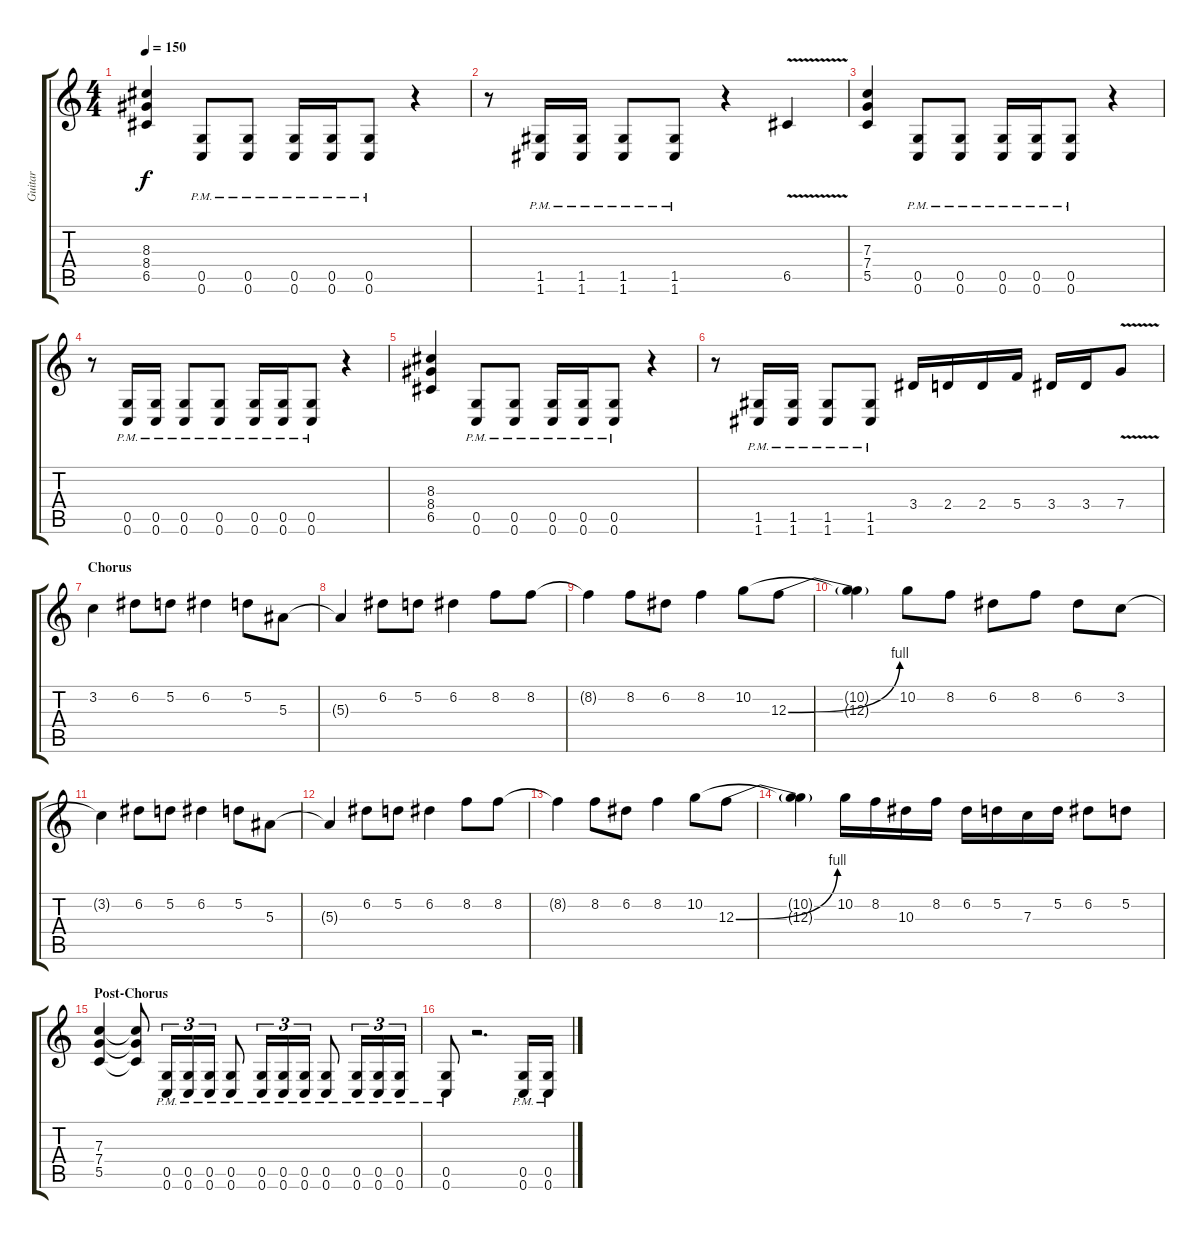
\track ("Guitar" "Guitar") {instrument distortionguitar}
\staff {score tabs}
\tuning (D4 A3 F3 C3 G2 C2) {hide}
\ts (4 4)
\tempo 150
\clef g2
\ks c
(8.3 8.4 6.5).4{dy f} (0.5{pm} 0.6{pm}).8 (0.5{pm} 0.6{pm}).8 (0.5{pm} 0.6{pm}).16 (0.5{pm} 0.6{pm}).16 (0.5{pm} 0.6{pm}).8 r.4 |
r.8 (1.5{pm} 1.6{pm}).16 (1.5{pm} 1.6{pm}).16 (1.5{pm} 1.6{pm}).8 (1.5{pm} 1.6{pm}).8 r.4 6.5{v}.4{instrument guitarharmonics} |
(7.3 7.4 5.5).4{instrument distortionguitar} (0.5{pm} 0.6{pm}).8 (0.5{pm} 0.6{pm}).8 (0.5{pm} 0.6{pm}).16 (0.5{pm} 0.6{pm}).16 (0.5{pm} 0.6{pm}).8 r.4 |
r.8 (0.5{pm} 0.6{pm}).16 (0.5{pm} 0.6{pm}).16 (0.5{pm} 0.6{pm}).8 (0.5{pm} 0.6{pm}).8 (0.5{pm} 0.6{pm}).16 (0.5{pm} 0.6{pm}).16 (0.5{pm} 0.6{pm}).8 r.4 |
(8.3 8.4 6.5).4 (0.5{pm} 0.6{pm}).8 (0.5{pm} 0.6{pm}).8 (0.5{pm} 0.6{pm}).16 (0.5{pm} 0.6{pm}).16 (0.5{pm} 0.6{pm}).8 r.4 |
r.8 (1.5{pm} 1.6{pm}).16 (1.5{pm} 1.6{pm}).16 (1.5{pm} 1.6{pm}).8 (1.5{pm} 1.6{pm}).8 3.4.16 2.4.16 2.4.16 5.4.16 3.4.16 3.4.16 7.4{v}.8 |
\section ("" "Chorus")
3.2.4 6.2.8 5.2.8 6.2.4 5.2.8 5.3.8 |
5.3{t}.4 6.2.8 5.2.8 6.2.4 8.2.8 8.2.8 |
8.2{t}.4 8.2.8 6.2.8 8.2.4 10.2.8 12.3{be (bend 0 0 60 4)}.8 |
(10.2{t} 12.3{t}).4 10.2.8 8.2.8 6.2.8 8.2.8 6.2.8 3.2.8 |
3.2{t}.4 6.2.8 5.2.8 6.2.4 5.2.8 5.3.8 |
5.3{t}.4 6.2.8 5.2.8 6.2.4 8.2.8 8.2.8 |
8.2{t}.4 8.2.8 6.2.8 8.2.4 10.2.8 12.3{be (bend 0 0 60 4)}.8 |
(10.2{t} 12.3{t}).4 10.2.16 8.2.16 10.3.16 8.2.16 6.2.16 5.2.16 7.3.16 5.2.16 6.2.8 5.2.8 |
\section ("" "Post-Chorus")
(7.3 7.4 5.5).4 (7.3{t} 7.4{t} 5.5{t}).8 (0.5{pm} 0.6{pm}).16{tu (3 2)} (0.5{pm} 0.6{pm}).16{tu (3 2)} (0.5{pm} 0.6{pm}).16{tu (3 2)} (0.5{pm} 0.6{pm}).8 (0.5{pm} 0.6{pm}).16{tu (3 2)} (0.5{pm} 0.6{pm}).16{tu (3 2)} (0.5{pm} 0.6{pm}).16{tu (3 2)} (0.5{pm} 0.6{pm}).8 (0.5{pm} 0.6{pm}).16{tu (3 2)} (0.5{pm} 0.6{pm}).16{tu (3 2)} (0.5{pm} 0.6{pm}).16{tu (3 2)} |
(0.5{pm} 0.6{pm}).8 r.2{d} (0.5{pm} 0.6{pm}).16 (0.5{pm} 0.6{pm}).16
